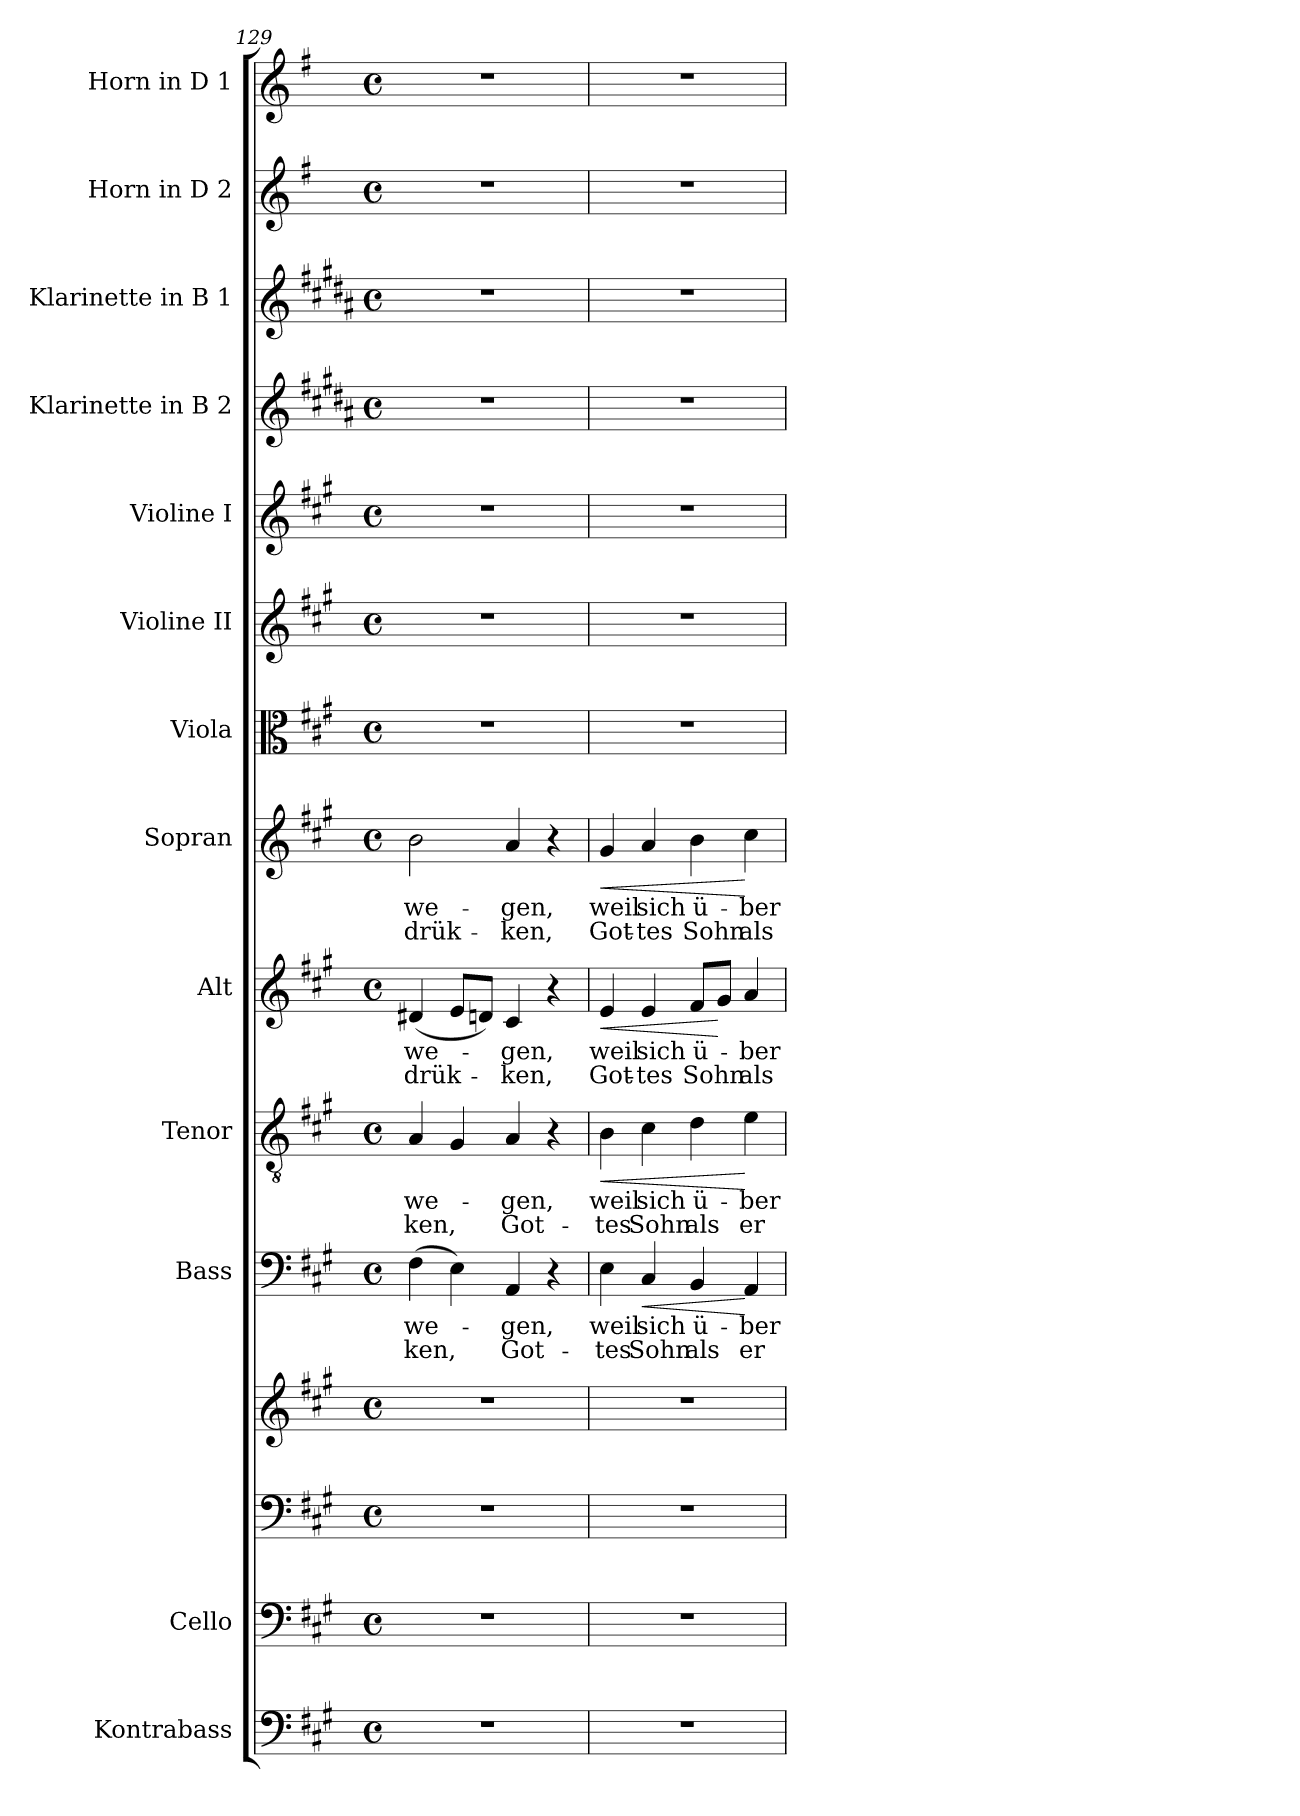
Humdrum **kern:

**kern	**kern	**kern	**kern	**kern	**text	**text	**dynam	**kern	**text	**text	**dynam	**kern	**text	**text	**dynam	**kern	**text	**text	**dynam	**kern	**kern	**kern	**kern	**kern	**kern	**kern
*part14	*part13	*part12	*part12	*part11	*part11	*part11	*part11	*part10	*part10	*part10	*part10	*part9	*part9	*part9	*part9	*part8	*part8	*part8	*part8	*part7	*part6	*part5	*part4	*part3	*part2	*part1
*staff15	*staff14	*staff13	*staff12	*staff11	*staff11	*staff11	*staff11	*staff10	*staff10	*staff10	*staff10	*staff9	*staff9	*staff9	*staff9	*staff8	*staff8	*staff8	*staff8	*staff7	*staff6	*staff5	*staff4	*staff3	*staff2	*staff1
*I"Kontrabass	*I"Cello	*	*	*I"Bass	*	*	*	*I"Tenor	*	*	*	*I"Alt	*	*	*	*I"Sopran	*	*	*	*I"Viola	*I"Violine II	*I"Violine I	*I"Klarinette in B 2	*I"Klarinette in B 1	*I"Horn in D 2	*I"Horn in D 1
*I'Kb.	*	*	*	*I'B	*	*	*	*I'T	*	*	*	*I'A	*	*	*	*I'S	*	*	*	*I'Vla.	*I'Vl. II	*I'Vl. I	*	*	*I'Hrn. 2	*I'Hrn. 1
*clefF4	*clefF4	*clefF4	*clefG2	*clefF4	*	*	*	*clefGv2	*	*	*	*clefG2	*	*	*	*clefG2	*	*	*	*clefC3	*clefG2	*clefG2	*clefG2	*clefG2	*clefG2	*clefG2
*ITrd7c12	*	*	*	*	*	*	*	*	*	*	*	*	*	*	*	*	*	*	*	*	*	*	*ITrd1c2	*ITrd1c2	*ITrd-1c-2	*ITrd-1c-2
*k[f#c#g#]	*k[f#c#g#]	*k[f#c#g#]	*k[f#c#g#]	*k[f#c#g#]	*	*	*	*k[f#c#g#]	*	*	*	*k[f#c#g#]	*	*	*	*k[f#c#g#]	*	*	*	*k[f#c#g#]	*k[f#c#g#]	*k[f#c#g#]	*k[f#c#g#]	*k[f#c#g#]	*k[f#c#g#]	*k[f#c#g#]
*A:	*A:	*A:	*A:	*A:	*	*	*	*A:	*	*	*	*A:	*	*	*	*A:	*	*	*	*A:	*A:	*A:	*A:	*A:	*A:	*A:
*M4/4	*M4/4	*M4/4	*M4/4	*M4/4	*	*	*	*M4/4	*	*	*	*M4/4	*	*	*	*M4/4	*	*	*	*M4/4	*M4/4	*M4/4	*M4/4	*M4/4	*M4/4	*M4/4
*met(c)	*met(c)	*met(c)	*met(c)	*met(c)	*	*	*	*met(c)	*	*	*	*met(c)	*	*	*	*met(c)	*	*	*	*met(c)	*met(c)	*met(c)	*met(c)	*met(c)	*met(c)	*met(c)
=129	=129	=129	=129	=129	=129	=129	=129	=129	=129	=129	=129	=129	=129	=129	=129	=129	=129	=129	=129	=129	=129	=129	=129	=129	=129	=129
!	!	!	!	!	!LO:LY:b	!LO:LY:b	!	!	!LO:LY:b	!LO:LY:b	!	!	!LO:LY:b	!LO:LY:b	!	!	!LO:LY:b	!LO:LY:b	!	!	!	!	!	!	!	!
1r	1r	1r	1r	(>4F#\	-we-	-ken,	.	4A/	-we-	-ken,	.	(<4d#X/	-we-	-drük-	.	2b\	-we-	-drük-	.	1r	1r	1r	1r	1r	1r	1r
.	.	.	.	4E\)	.	.	.	4G#/	.	.	.	8e/L	.	.	.	.	.	.	.	.	.	.	.	.	.	.
.	.	.	.	.	.	.	.	.	.	.	.	8dn/J)	.	.	.	.	.	.	.	.	.	.	.	.	.	.
!	!	!	!	!	!LO:LY:b	!LO:LY:b	!	!	!LO:LY:b	!LO:LY:b	!	!	!LO:LY:b	!LO:LY:b	!	!	!LO:LY:b	!LO:LY:b	!	!	!	!	!	!	!	!
.	.	.	.	4AA/	-gen,	Got-	.	4A/	-gen,	Got-	.	4c#/	-gen,	-ken,	.	4a/	-gen,	-ken,	.	.	.	.	.	.	.	.
.	.	.	.	4r	.	.	.	4r	.	.	.	4r	.	.	.	4r	.	.	.	.	.	.	.	.	.	.
=130	=130	=130	=130	=130	=130	=130	=130	=130	=130	=130	=130	=130	=130	=130	=130	=130	=130	=130	=130	=130	=130	=130	=130	=130	=130	=130
!	!	!	!	!	!LO:LY:b	!LO:LY:b	!	!	!LO:LY:b	!LO:LY:b	!LO:HP:b	!	!LO:LY:b	!LO:LY:b	!LO:HP:b	!	!LO:LY:b	!LO:LY:b	!LO:HP:b	!	!	!	!	!	!	!
1r	1r	1r	1r	4E\	weil	-tes	.	4B\	weil	-tes	<	4e/	weil	Got-	<	4g#/	weil	Got-	<	1r	1r	1r	1r	1r	1r	1r
!	!	!	!	!	!LO:LY:b	!LO:LY:b	!LO:HP:b	!	!LO:LY:b	!LO:LY:b	!	!	!LO:LY:b	!LO:LY:b	!	!	!LO:LY:b	!LO:LY:b	!	!	!	!	!	!	!	!
.	.	.	.	4C#/	sich	Sohn	<	4c#\	sich	Sohn	.	4e/	sich	-tes	.	4a/	sich	-tes	.	.	.	.	.	.	.	.
!	!	!	!	!	!LO:LY:b	!LO:LY:b	!	!	!LO:LY:b	!LO:LY:b	!	!	!LO:LY:b	!LO:LY:b	!	!	!LO:LY:b	!LO:LY:b	!	!	!	!	!	!	!	!
.	.	.	.	4BB/	ü-	als	.	4d\	ü-	als	.	8f#/L	ü-	Sohn	.	4b\	ü-	Sohn	.	.	.	.	.	.	.	.
.	.	.	.	.	.	.	.	.	.	.	.	8g#/J	.	.	[	.	.	.	.	.	.	.	.	.	.	.
!	!	!	!	!	!LO:LY:b	!LO:LY:b	!	!	!LO:LY:b	!LO:LY:b	!	!	!LO:LY:b	!LO:LY:b	!	!	!LO:LY:b	!LO:LY:b	!	!	!	!	!	!	!	!
.	.	.	.	4AA/	-ber	er	[	4e\	-ber	er	[	4a/	-ber	als	.	4cc#\	-ber	als	[	.	.	.	.	.	.	.
=	=	=	=	=	=	=	=	=	=	=	=	=	=	=	=	=	=	=	=	=	=	=	=	=	=	=
*-	*-	*-	*-	*-	*-	*-	*-	*-	*-	*-	*-	*-	*-	*-	*-	*-	*-	*-	*-	*-	*-	*-	*-	*-	*-	*-
